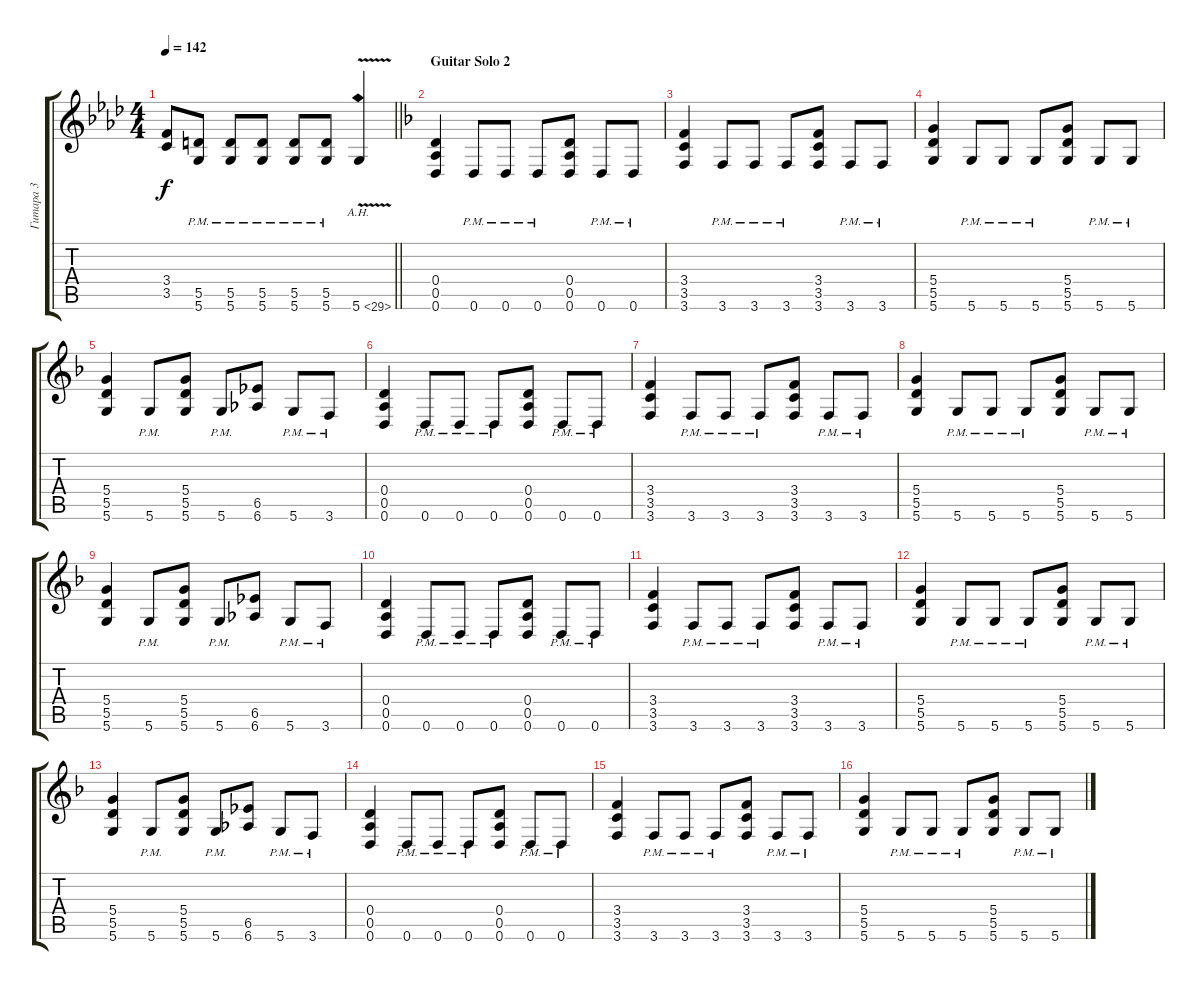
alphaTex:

\track ("Гитара 3" "Гитара 3") {instrument distortionguitar}
\staff {score tabs}
\tuning (E4 B3 G3 D3 A2 D2) {hide}
\ts (4 4)
\tempo 142
\clef g2
\barLineRight lightlight
\ks fminor
(3.4{t} 3.5{t}).8{dy f} (5.5{pm} 5.6{pm}).8 (5.5{pm} 5.6{pm}).8 (5.5{pm} 5.6{pm}).8 (5.5{pm} 5.6{pm}).8 (5.5{pm} 5.6{pm}).8 5.6{ah 24 v}.4 |
\section ("" "Guitar Solo 2")
\ks dminor
(0.4 0.5 0.6).4 0.6{pm}.8 0.6{pm}.8 0.6{pm}.8 (0.4 0.5 0.6).8 0.6{pm}.8 0.6{pm}.8 |
(3.4 3.5 3.6).4 3.6{pm}.8 3.6{pm}.8 3.6{pm}.8 (3.4 3.5 3.6).8 3.6{pm}.8 3.6{pm}.8 |
(5.4 5.5 5.6).4 5.6{pm}.8 5.6{pm}.8 5.6{pm}.8 (5.4 5.5 5.6).8 5.6{pm}.8 5.6{pm}.8 |
(5.4 5.5 5.6).4 5.6{pm}.8 (5.4 5.5 5.6).8 5.6{pm}.8 (6.5 6.6).8 5.6{pm}.8 3.6{pm}.8 |
(0.4 0.5 0.6).4 0.6{pm}.8 0.6{pm}.8 0.6{pm}.8 (0.4 0.5 0.6).8 0.6{pm}.8 0.6{pm}.8 |
(3.4 3.5 3.6).4 3.6{pm}.8 3.6{pm}.8 3.6{pm}.8 (3.4 3.5 3.6).8 3.6{pm}.8 3.6{pm}.8 |
(5.4 5.5 5.6).4 5.6{pm}.8 5.6{pm}.8 5.6{pm}.8 (5.4 5.5 5.6).8 5.6{pm}.8 5.6{pm}.8 |
(5.4 5.5 5.6).4 5.6{pm}.8 (5.4 5.5 5.6).8 5.6{pm}.8 (6.5 6.6).8 5.6{pm}.8 3.6{pm}.8 |
(0.4 0.5 0.6).4 0.6{pm}.8 0.6{pm}.8 0.6{pm}.8 (0.4 0.5 0.6).8 0.6{pm}.8 0.6{pm}.8 |
(3.4 3.5 3.6).4 3.6{pm}.8 3.6{pm}.8 3.6{pm}.8 (3.4 3.5 3.6).8 3.6{pm}.8 3.6{pm}.8 |
(5.4 5.5 5.6).4 5.6{pm}.8 5.6{pm}.8 5.6{pm}.8 (5.4 5.5 5.6).8 5.6{pm}.8 5.6{pm}.8 |
(5.4 5.5 5.6).4 5.6{pm}.8 (5.4 5.5 5.6).8 5.6{pm}.8 (6.5 6.6).8 5.6{pm}.8 3.6{pm}.8 |
(0.4 0.5 0.6).4 0.6{pm}.8 0.6{pm}.8 0.6{pm}.8 (0.4 0.5 0.6).8 0.6{pm}.8 0.6{pm}.8 |
(3.4 3.5 3.6).4 3.6{pm}.8 3.6{pm}.8 3.6{pm}.8 (3.4 3.5 3.6).8 3.6{pm}.8 3.6{pm}.8 |
(5.4 5.5 5.6).4 5.6{pm}.8 5.6{pm}.8 5.6{pm}.8 (5.4 5.5 5.6).8 5.6{pm}.8 5.6{pm}.8
